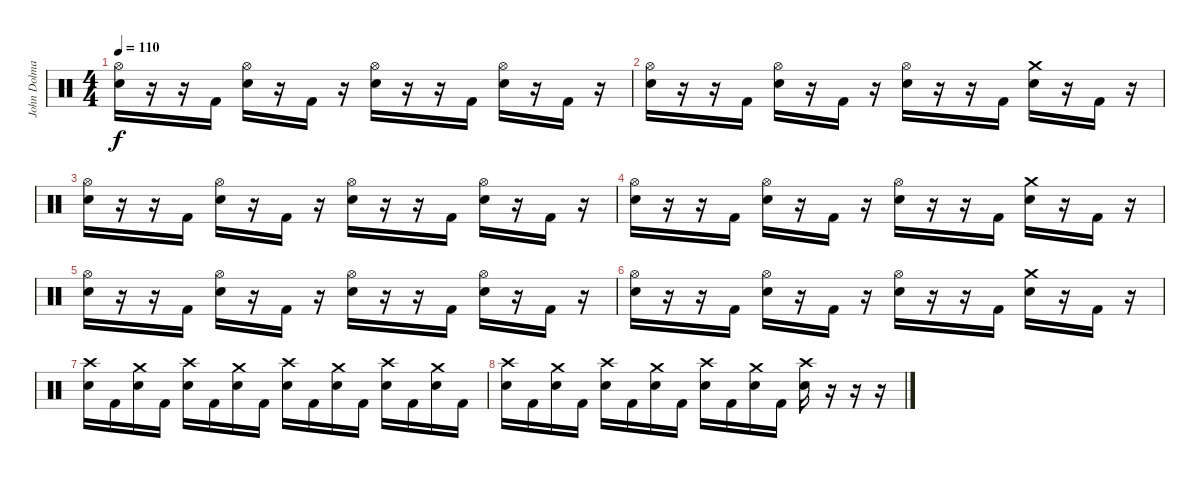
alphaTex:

\track ("John Dolmayan" "John Dolma") {instrument percussion}
\staff {score}
\articulation defaults
\ts (4 4)
\tempo 110
\clef neutral
\ks c
("Hi-Hat (open)" "Electric Snare (hit)").16{dy f} r.16 r.16 "Kick (hit) 2".16 ("Hi-Hat (open)" "Electric Snare (hit)").16 r.16 "Kick (hit) 2".16 r.16 ("Hi-Hat (open)" "Electric Snare (hit)").16 r.16 r.16 "Kick (hit) 2".16 ("Hi-Hat (open)" "Electric Snare (hit)").16 r.16 "Kick (hit) 2".16 r.16 |
("Hi-Hat (open)" "Electric Snare (hit)").16 r.16 r.16 "Kick (hit) 2".16 ("Hi-Hat (open)" "Electric Snare (hit)").16 r.16 "Kick (hit) 2".16 r.16 ("Hi-Hat (open)" "Electric Snare (hit)").16 r.16 r.16 "Kick (hit) 2".16 ("Crash medium (hit)" "Electric Snare (hit)").16 r.16 "Kick (hit) 2".16 r.16 |
("Hi-Hat (open)" "Electric Snare (hit)").16 r.16 r.16 "Kick (hit) 2".16 ("Hi-Hat (open)" "Electric Snare (hit)").16 r.16 "Kick (hit) 2".16 r.16 ("Hi-Hat (open)" "Electric Snare (hit)").16 r.16 r.16 "Kick (hit) 2".16 ("Hi-Hat (open)" "Electric Snare (hit)").16 r.16 "Kick (hit) 2".16 r.16 |
("Hi-Hat (open)" "Electric Snare (hit)").16 r.16 r.16 "Kick (hit) 2".16 ("Hi-Hat (open)" "Electric Snare (hit)").16 r.16 "Kick (hit) 2".16 r.16 ("Hi-Hat (open)" "Electric Snare (hit)").16 r.16 r.16 "Kick (hit) 2".16 ("Crash medium (hit)" "Electric Snare (hit)").16 r.16 "Kick (hit) 2".16 r.16 |
("Hi-Hat (open)" "Electric Snare (hit)").16 r.16 r.16 "Kick (hit) 2".16 ("Hi-Hat (open)" "Electric Snare (hit)").16 r.16 "Kick (hit) 2".16 r.16 ("Hi-Hat (open)" "Electric Snare (hit)").16 r.16 r.16 "Kick (hit) 2".16 ("Hi-Hat (open)" "Electric Snare (hit)").16 r.16 "Kick (hit) 2".16 r.16 |
("Hi-Hat (open)" "Electric Snare (hit)").16 r.16 r.16 "Kick (hit) 2".16 ("Hi-Hat (open)" "Electric Snare (hit)").16 r.16 "Kick (hit) 2".16 r.16 ("Hi-Hat (open)" "Electric Snare (hit)").16 r.16 r.16 "Kick (hit) 2".16 ("Crash medium (hit)" "Electric Snare (hit)").16 r.16 "Kick (hit) 2".16 r.16 |
("Crash high (hit)" "Electric Snare (hit)").16 "Kick (hit) 2".16 ("Crash medium (hit)" "Electric Snare (hit)").16 "Kick (hit) 2".16 ("Crash high (hit)" "Electric Snare (hit)").16 "Kick (hit) 2".16 ("Crash medium (hit)" "Electric Snare (hit)").16 "Kick (hit) 2".16 ("Crash high (hit)" "Electric Snare (hit)").16 "Kick (hit) 2".16 ("Crash medium (hit)" "Electric Snare (hit)").16 "Kick (hit) 2".16 ("Crash high (hit)" "Electric Snare (hit)").16 "Kick (hit) 2".16 ("Crash medium (hit)" "Electric Snare (hit)").16 "Kick (hit) 2".16 |
("Crash high (hit)" "Electric Snare (hit)").16 "Kick (hit) 2".16 ("Crash medium (hit)" "Electric Snare (hit)").16 "Kick (hit) 2".16 ("Crash high (hit)" "Electric Snare (hit)").16 "Kick (hit) 2".16 ("Crash medium (hit)" "Electric Snare (hit)").16 "Kick (hit) 2".16 ("Crash high (hit)" "Electric Snare (hit)").16 "Kick (hit) 2".16 ("Crash medium (hit)" "Electric Snare (hit)").16 "Kick (hit) 2".16 ("Crash high (hit)" "Electric Snare (hit)").16 r.16 r.16 r.16
